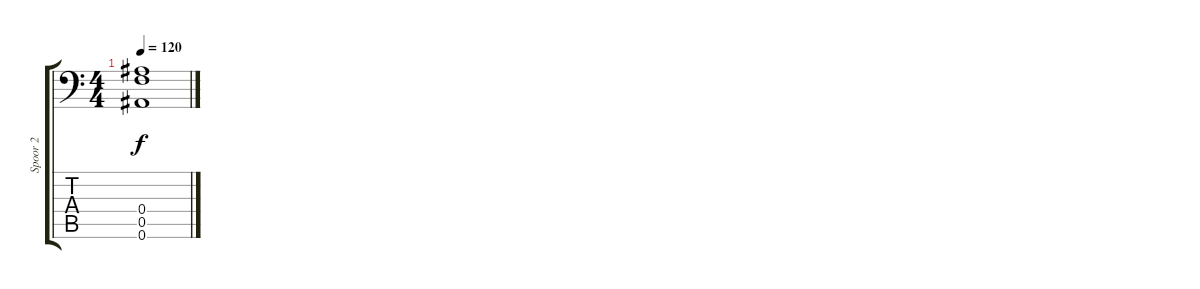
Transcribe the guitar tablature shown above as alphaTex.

\track ("Spoor 2" "Spoor 2") {instrument distortionguitar}
\staff {score tabs}
\tuning (C4 G3 Eb3 Bb2 F2 Bb1) {hide}
\ts (4 4)
\tempo 120
\clef f4
\ks c
(0.4 0.5 0.6).1{dy f}
